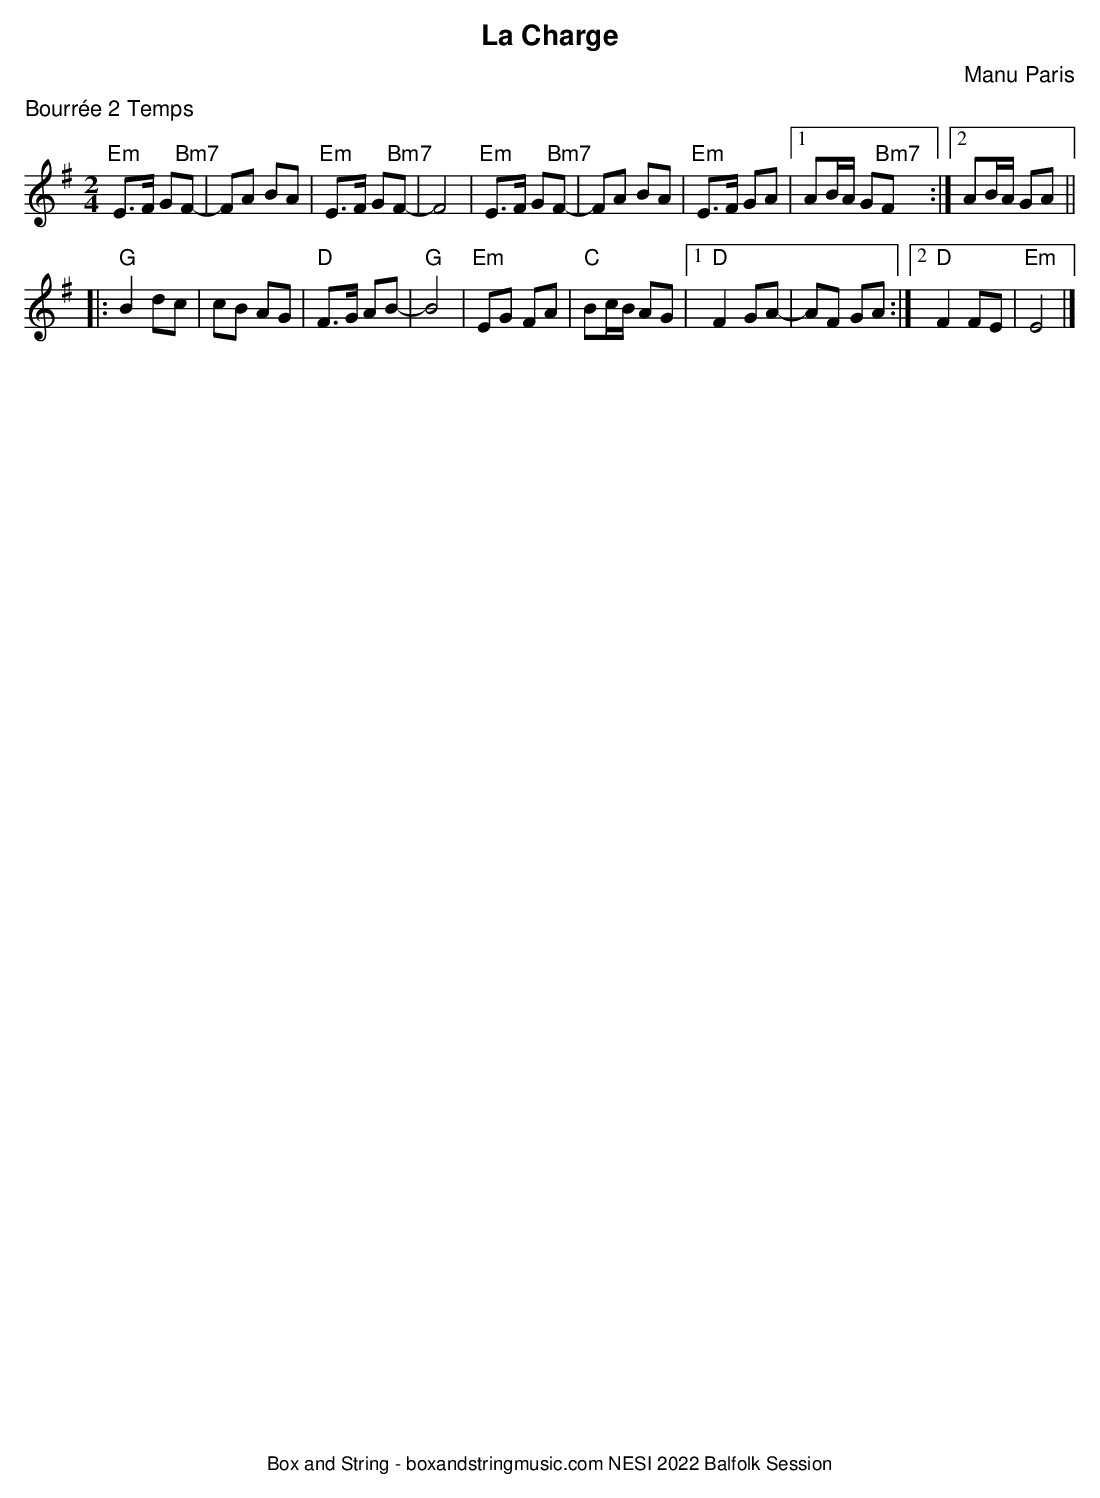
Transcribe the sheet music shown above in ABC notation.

X:1
T:Charge, La
C:Manu Paris
M:2/4
L:1/8
K:Em
%%text Bourrée 2 Temps
"Em"E3/2F/2 G"Bm7"F-|FA BA|"Em"E3/2F/2 G"Bm7"F-|F4|\
"Em"E3/2F/2 G"Bm7"F-|FA BA|"Em"E3/2F/2 GA|1AB/2A/2 G"Bm7"F:|[2AB/2A/2 GA||
|:"G"B2 dc|cB AG|"D"F3/2G/2 AB-|"G"B4|\
"Em"EG FA|"C"Bc/2B/2 AG|1"D"F2 GA-|AF GA:|[2"D"F2 FE|"Em"E4|]
